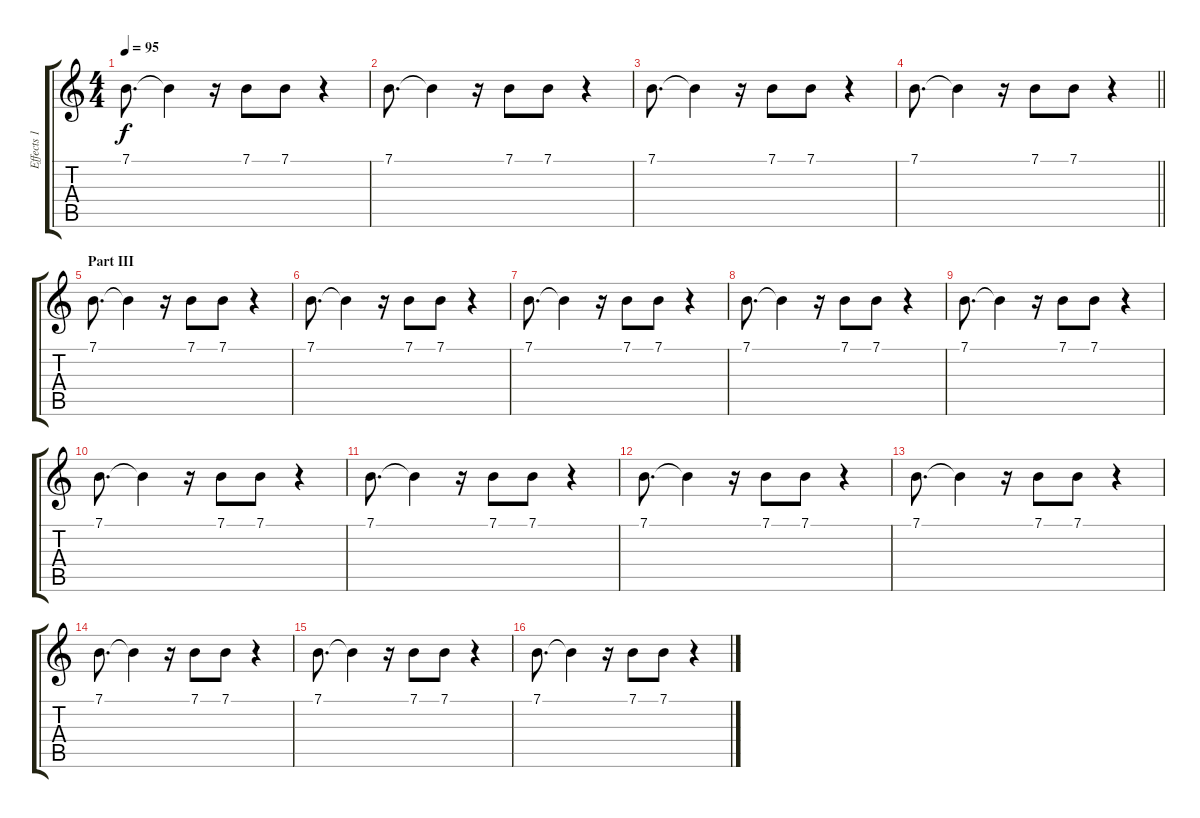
\track ("Effects 1" "Effects 1") {instrument fx1rain}
\staff {score tabs}
\tuning (E4 B3 G3 D3 A2 E2) {hide}
\ts (4 4)
\tempo 95
\clef g2
\ks c
7.1.8{d dy f} 7.1{t}.4 r.16 7.1.8 7.1.8 r.4 |
7.1.8{d} 7.1{t}.4 r.16 7.1.8 7.1.8 r.4 |
7.1.8{d} 7.1{t}.4 r.16 7.1.8 7.1.8 r.4 |
\barLineRight lightlight
7.1.8{d} 7.1{t}.4 r.16 7.1.8 7.1.8 r.4 |
\section ("" "Part III")
7.1.8{d} 7.1{t}.4 r.16 7.1.8 7.1.8 r.4 |
7.1.8{d} 7.1{t}.4 r.16 7.1.8 7.1.8 r.4 |
7.1.8{d} 7.1{t}.4 r.16 7.1.8 7.1.8 r.4 |
7.1.8{d} 7.1{t}.4 r.16 7.1.8 7.1.8 r.4 |
7.1.8{d} 7.1{t}.4 r.16 7.1.8 7.1.8 r.4 |
7.1.8{d} 7.1{t}.4 r.16 7.1.8 7.1.8 r.4 |
7.1.8{d} 7.1{t}.4 r.16 7.1.8 7.1.8 r.4 |
7.1.8{d} 7.1{t}.4 r.16 7.1.8 7.1.8 r.4 |
7.1.8{d} 7.1{t}.4 r.16 7.1.8 7.1.8 r.4 |
7.1.8{d} 7.1{t}.4 r.16 7.1.8 7.1.8 r.4 |
7.1.8{d} 7.1{t}.4 r.16 7.1.8 7.1.8 r.4 |
7.1.8{d} 7.1{t}.4 r.16 7.1.8 7.1.8 r.4
